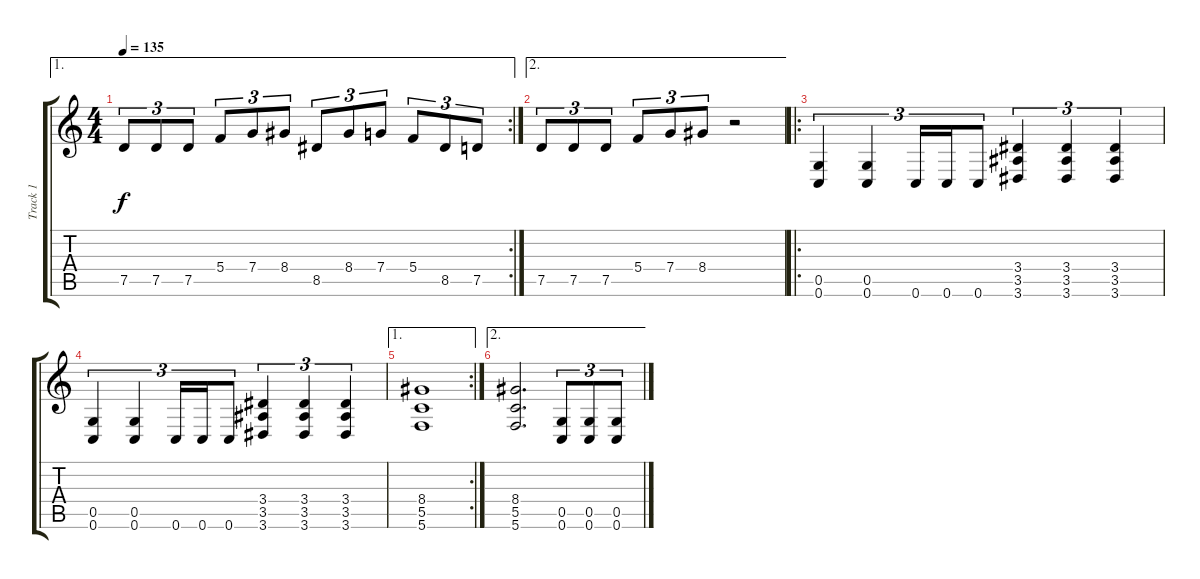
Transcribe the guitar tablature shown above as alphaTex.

\track ("Track 1" "Track 1") {instrument distortionguitar}
\staff {score tabs}
\tuning (D4 A3 F3 C3 G2 C2) {hide}
\ae 1
\rc 2
\ts (4 4)
\tempo 135
\clef g2
\ks c
7.5.8{tu (3 2) dy f} 7.5.8{tu (3 2)} 7.5.8{tu (3 2)} 5.4.8{tu (3 2)} 7.4.8{tu (3 2)} 8.4.8{tu (3 2)} 8.5.8{tu (3 2)} 8.4.8{tu (3 2)} 7.4.8{tu (3 2)} 5.4.8{tu (3 2)} 8.5.8{tu (3 2)} 7.5.8{tu (3 2)} |
\ae 2
7.5.8{tu (3 2)} 7.5.8{tu (3 2)} 7.5.8{tu (3 2)} 5.4.8{tu (3 2)} 7.4.8{tu (3 2)} 8.4.8{tu (3 2)} r.2 |
\ro
(0.5 0.6).4{tu (3 2)} (0.5 0.6).4{tu (3 2)} 0.6.16{tu (3 2)} 0.6.16{tu (3 2)} 0.6.8{tu (3 2)} (3.4 3.5 3.6).4{tu (3 2)} (3.4 3.5 3.6).4{tu (3 2)} (3.4 3.5 3.6).4{tu (3 2)} |
(0.5 0.6).4{tu (3 2)} (0.5 0.6).4{tu (3 2)} 0.6.16{tu (3 2)} 0.6.16{tu (3 2)} 0.6.8{tu (3 2)} (3.4 3.5 3.6).4{tu (3 2)} (3.4 3.5 3.6).4{tu (3 2)} (3.4 3.5 3.6).4{tu (3 2)} |
\ae 1
\rc 2
(8.4 5.5 5.6).1 |
\ae 2
(8.4 5.5 5.6).2{d} (0.5 0.6).8{tu (3 2)} (0.5 0.6).8{tu (3 2)} (0.5 0.6).8{tu (3 2)}
